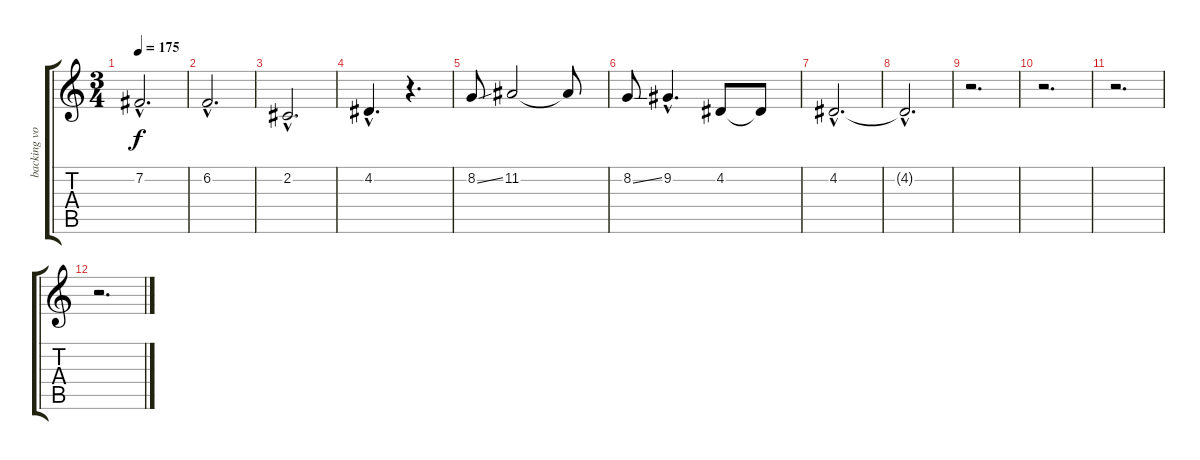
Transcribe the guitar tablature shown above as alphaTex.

\track ("backing vocals" "backing vo") {instrument lead1square}
\staff {score tabs}
\tuning (E4 B3 G3 D3 A2 E2) {hide}
\ts (3 4)
\tempo 175
\clef g2
\ks c
7.2{hac}.2{d dy f} |
6.2{hac}.2{d} |
2.2{hac}.2{d} |
4.2{hac}.4{d} r.4{d} |
8.2{ss}.8 11.2.2 11.2{t}.8 |
8.2{ss}.8 9.2{hac}.4{d} 4.2.8 4.2{t}.8 |
4.2{hac}.2{d} |
4.2{hac t}.2{d} |
r.2{d} |
r.2{d} |
r.2{d} |
r.2{d}
